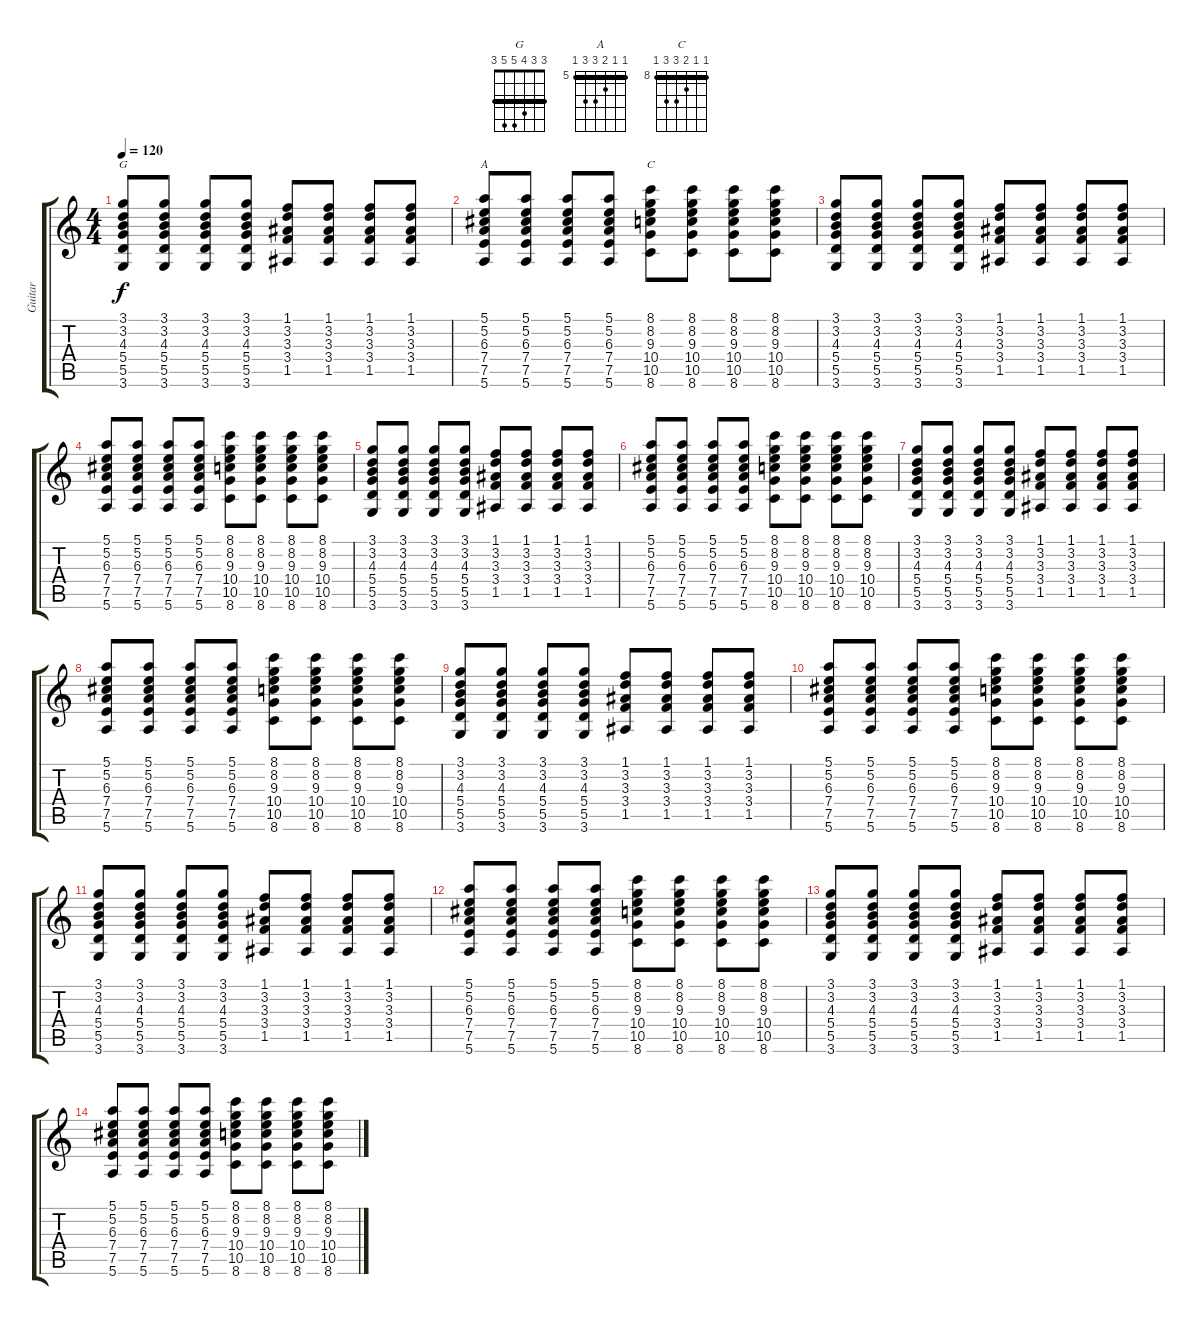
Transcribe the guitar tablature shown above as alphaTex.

\track ("Guitar" "Guitar") {instrument acousticguitarsteel}
\staff {score tabs}
\tuning (E4 B3 G3 D3 A2 E2) {hide}
\chord ("G" 3 3 4 5 5 3) {barre 3}
\chord ("A" 5 5 6 7 7 5) {firstfret 5 barre 5}
\chord ("C" 8 8 9 10 10 8) {firstfret 8 barre 8}
\ts (4 4)
\tempo 120
\clef g2
\ks c
(3.1 3.2 4.3 5.4 5.5 3.6).8{ch "G" dy f} (3.1 3.2 4.3 5.4 5.5 3.6).8 (3.1 3.2 4.3 5.4 5.5 3.6).8 (3.1 3.2 4.3 5.4 5.5 3.6).8 (1.1 3.2 3.3 3.4 1.5).8 (1.1 3.2 3.3 3.4 1.5).8 (1.1 3.2 3.3 3.4 1.5).8 (1.1 3.2 3.3 3.4 1.5).8 |
(5.1 5.2 6.3 7.4 7.5 5.6).8{ch "A"} (5.1 5.2 6.3 7.4 7.5 5.6).8 (5.1 5.2 6.3 7.4 7.5 5.6).8 (5.1 5.2 6.3 7.4 7.5 5.6).8 (8.1 8.2 9.3 10.4 10.5 8.6).8{ch "C"} (8.1 8.2 9.3 10.4 10.5 8.6).8 (8.1 8.2 9.3 10.4 10.5 8.6).8 (8.1 8.2 9.3 10.4 10.5 8.6).8 |
(3.1 3.2 4.3 5.4 5.5 3.6).8 (3.1 3.2 4.3 5.4 5.5 3.6).8 (3.1 3.2 4.3 5.4 5.5 3.6).8 (3.1 3.2 4.3 5.4 5.5 3.6).8 (1.1 3.2 3.3 3.4 1.5).8 (1.1 3.2 3.3 3.4 1.5).8 (1.1 3.2 3.3 3.4 1.5).8 (1.1 3.2 3.3 3.4 1.5).8 |
(5.1 5.2 6.3 7.4 7.5 5.6).8 (5.1 5.2 6.3 7.4 7.5 5.6).8 (5.1 5.2 6.3 7.4 7.5 5.6).8 (5.1 5.2 6.3 7.4 7.5 5.6).8 (8.1 8.2 9.3 10.4 10.5 8.6).8 (8.1 8.2 9.3 10.4 10.5 8.6).8 (8.1 8.2 9.3 10.4 10.5 8.6).8 (8.1 8.2 9.3 10.4 10.5 8.6).8 |
(3.1 3.2 4.3 5.4 5.5 3.6).8 (3.1 3.2 4.3 5.4 5.5 3.6).8 (3.1 3.2 4.3 5.4 5.5 3.6).8 (3.1 3.2 4.3 5.4 5.5 3.6).8 (1.1 3.2 3.3 3.4 1.5).8 (1.1 3.2 3.3 3.4 1.5).8 (1.1 3.2 3.3 3.4 1.5).8 (1.1 3.2 3.3 3.4 1.5).8 |
(5.1 5.2 6.3 7.4 7.5 5.6).8 (5.1 5.2 6.3 7.4 7.5 5.6).8 (5.1 5.2 6.3 7.4 7.5 5.6).8 (5.1 5.2 6.3 7.4 7.5 5.6).8 (8.1 8.2 9.3 10.4 10.5 8.6).8 (8.1 8.2 9.3 10.4 10.5 8.6).8 (8.1 8.2 9.3 10.4 10.5 8.6).8 (8.1 8.2 9.3 10.4 10.5 8.6).8 |
(3.1 3.2 4.3 5.4 5.5 3.6).8 (3.1 3.2 4.3 5.4 5.5 3.6).8 (3.1 3.2 4.3 5.4 5.5 3.6).8 (3.1 3.2 4.3 5.4 5.5 3.6).8 (1.1 3.2 3.3 3.4 1.5).8 (1.1 3.2 3.3 3.4 1.5).8 (1.1 3.2 3.3 3.4 1.5).8 (1.1 3.2 3.3 3.4 1.5).8 |
(5.1 5.2 6.3 7.4 7.5 5.6).8 (5.1 5.2 6.3 7.4 7.5 5.6).8 (5.1 5.2 6.3 7.4 7.5 5.6).8 (5.1 5.2 6.3 7.4 7.5 5.6).8 (8.1 8.2 9.3 10.4 10.5 8.6).8 (8.1 8.2 9.3 10.4 10.5 8.6).8 (8.1 8.2 9.3 10.4 10.5 8.6).8 (8.1 8.2 9.3 10.4 10.5 8.6).8 |
(3.1 3.2 4.3 5.4 5.5 3.6).8 (3.1 3.2 4.3 5.4 5.5 3.6).8 (3.1 3.2 4.3 5.4 5.5 3.6).8 (3.1 3.2 4.3 5.4 5.5 3.6).8 (1.1 3.2 3.3 3.4 1.5).8 (1.1 3.2 3.3 3.4 1.5).8 (1.1 3.2 3.3 3.4 1.5).8 (1.1 3.2 3.3 3.4 1.5).8 |
(5.1 5.2 6.3 7.4 7.5 5.6).8 (5.1 5.2 6.3 7.4 7.5 5.6).8 (5.1 5.2 6.3 7.4 7.5 5.6).8 (5.1 5.2 6.3 7.4 7.5 5.6).8 (8.1 8.2 9.3 10.4 10.5 8.6).8 (8.1 8.2 9.3 10.4 10.5 8.6).8 (8.1 8.2 9.3 10.4 10.5 8.6).8 (8.1 8.2 9.3 10.4 10.5 8.6).8 |
(3.1 3.2 4.3 5.4 5.5 3.6).8 (3.1 3.2 4.3 5.4 5.5 3.6).8 (3.1 3.2 4.3 5.4 5.5 3.6).8 (3.1 3.2 4.3 5.4 5.5 3.6).8 (1.1 3.2 3.3 3.4 1.5).8 (1.1 3.2 3.3 3.4 1.5).8 (1.1 3.2 3.3 3.4 1.5).8 (1.1 3.2 3.3 3.4 1.5).8 |
(5.1 5.2 6.3 7.4 7.5 5.6).8 (5.1 5.2 6.3 7.4 7.5 5.6).8 (5.1 5.2 6.3 7.4 7.5 5.6).8 (5.1 5.2 6.3 7.4 7.5 5.6).8 (8.1 8.2 9.3 10.4 10.5 8.6).8 (8.1 8.2 9.3 10.4 10.5 8.6).8 (8.1 8.2 9.3 10.4 10.5 8.6).8 (8.1 8.2 9.3 10.4 10.5 8.6).8 |
(3.1 3.2 4.3 5.4 5.5 3.6).8 (3.1 3.2 4.3 5.4 5.5 3.6).8 (3.1 3.2 4.3 5.4 5.5 3.6).8 (3.1 3.2 4.3 5.4 5.5 3.6).8 (1.1 3.2 3.3 3.4 1.5).8 (1.1 3.2 3.3 3.4 1.5).8 (1.1 3.2 3.3 3.4 1.5).8 (1.1 3.2 3.3 3.4 1.5).8 |
(5.1 5.2 6.3 7.4 7.5 5.6).8 (5.1 5.2 6.3 7.4 7.5 5.6).8 (5.1 5.2 6.3 7.4 7.5 5.6).8 (5.1 5.2 6.3 7.4 7.5 5.6).8 (8.1 8.2 9.3 10.4 10.5 8.6).8 (8.1 8.2 9.3 10.4 10.5 8.6).8 (8.1 8.2 9.3 10.4 10.5 8.6).8 (8.1 8.2 9.3 10.4 10.5 8.6).8
